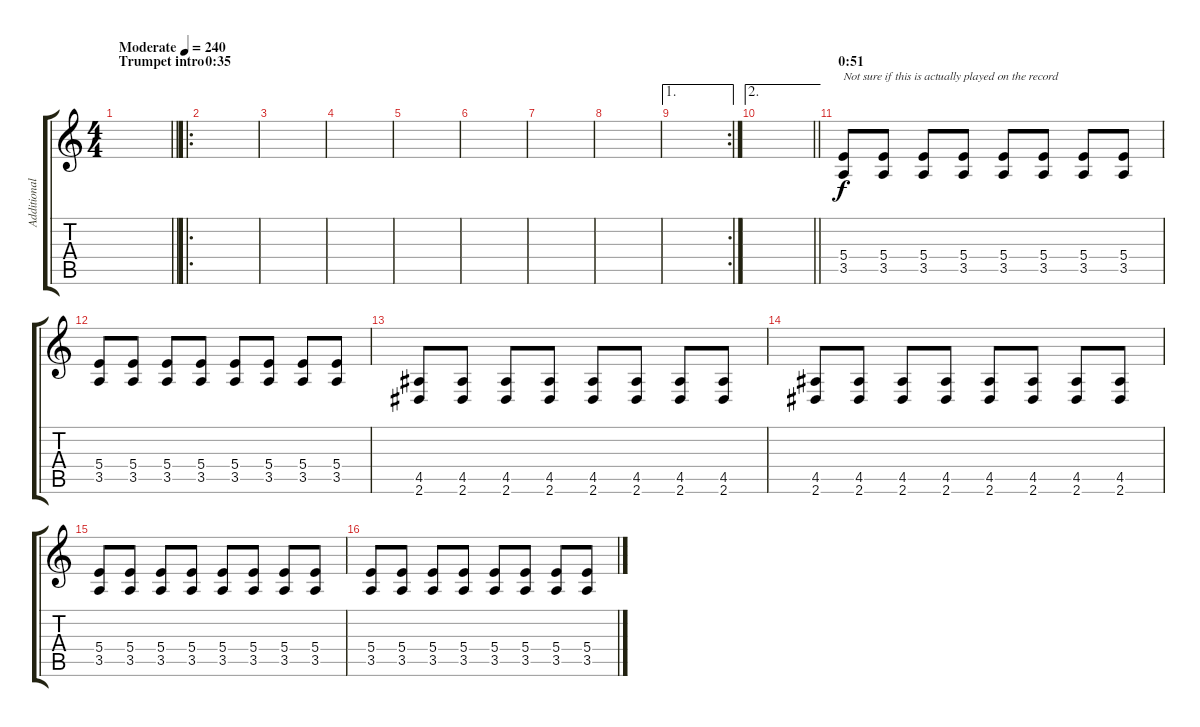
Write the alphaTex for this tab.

\track ("Additional guitar" "Additional") {instrument overdrivenguitar}
\staff {score tabs}
\tuning (Db4 Ab3 E3 B2 Gb2 Db2) {hide}
\ts (4 4)
\section ("" "Trumpet intro")
\tempo (240 "Moderate")
\clef g2
\barLineRight lightlight
\ks c
|
\ro
\section ("" "0:35")
|
|
|
|
|
|
|
\ae 1
\rc 2
|
\ae 2
\barLineRight lightlight
|
\section ("" "0:51")
(5.4 3.5).8{txt "Not sure if this is actually played on the record" volume 10 instrument overdrivenguitar} (5.4 3.5).8 (5.4 3.5).8 (5.4 3.5).8 (5.4 3.5).8 (5.4 3.5).8 (5.4 3.5).8 (5.4 3.5).8 |
(5.4 3.5).8 (5.4 3.5).8 (5.4 3.5).8 (5.4 3.5).8 (5.4 3.5).8 (5.4 3.5).8 (5.4 3.5).8 (5.4 3.5).8 |
(4.5 2.6).8 (4.5 2.6).8 (4.5 2.6).8 (4.5 2.6).8 (4.5 2.6).8 (4.5 2.6).8 (4.5 2.6).8 (4.5 2.6).8 |
(4.5 2.6).8 (4.5 2.6).8 (4.5 2.6).8 (4.5 2.6).8 (4.5 2.6).8 (4.5 2.6).8 (4.5 2.6).8 (4.5 2.6).8 |
(5.4 3.5).8 (5.4 3.5).8 (5.4 3.5).8 (5.4 3.5).8 (5.4 3.5).8 (5.4 3.5).8 (5.4 3.5).8 (5.4 3.5).8 |
(5.4 3.5).8 (5.4 3.5).8 (5.4 3.5).8 (5.4 3.5).8 (5.4 3.5).8 (5.4 3.5).8 (5.4 3.5).8 (5.4 3.5).8
